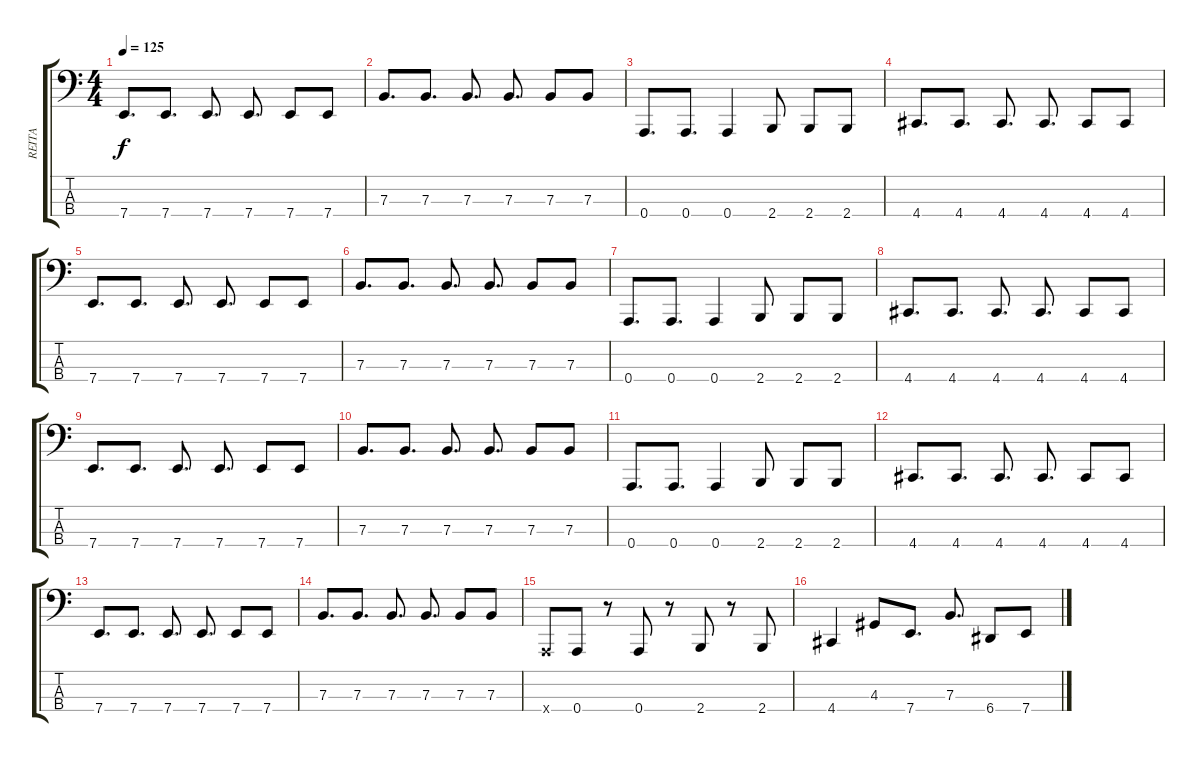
\track ("REITA" "REITA") {instrument synthbass2}
\staff {score tabs}
\tuning (D2 A1 E1 A0) {hide}
\ts (4 4)
\tempo 125
\clef f4
\ks c
7.4.8{d dy f} 7.4.8{d} 7.4.8{d} 7.4.8{d} 7.4.8 7.4.8 |
7.3.8{d} 7.3.8{d} 7.3.8{d} 7.3.8{d} 7.3.8 7.3.8 |
0.4.8{d} 0.4.8{d} 0.4.4 2.4.8 2.4.8 2.4.8 |
4.4.8{d} 4.4.8{d} 4.4.8{d} 4.4.8{d} 4.4.8 4.4.8 |
7.4.8{d} 7.4.8{d} 7.4.8{d} 7.4.8{d} 7.4.8 7.4.8 |
7.3.8{d} 7.3.8{d} 7.3.8{d} 7.3.8{d} 7.3.8 7.3.8 |
0.4.8{d} 0.4.8{d} 0.4.4 2.4.8 2.4.8 2.4.8 |
4.4.8{d} 4.4.8{d} 4.4.8{d} 4.4.8{d} 4.4.8 4.4.8 |
7.4.8{d} 7.4.8{d} 7.4.8{d} 7.4.8{d} 7.4.8 7.4.8 |
7.3.8{d} 7.3.8{d} 7.3.8{d} 7.3.8{d} 7.3.8 7.3.8 |
0.4.8{d} 0.4.8{d} 0.4.4 2.4.8 2.4.8 2.4.8 |
4.4.8{d} 4.4.8{d} 4.4.8{d} 4.4.8{d} 4.4.8 4.4.8 |
7.4.8{d} 7.4.8{d} 7.4.8{d} 7.4.8{d} 7.4.8 7.4.8 |
7.3.8{d} 7.3.8{d} 7.3.8{d} 7.3.8{d} 7.3.8 7.3.8 |
0.4{x}.8 0.4.8 r.8 0.4.8 r.8 2.4.8 r.8 2.4.8 |
4.4.4 4.3.8 7.4.8{d} 7.3.8{d} 6.4.8 7.4.8
